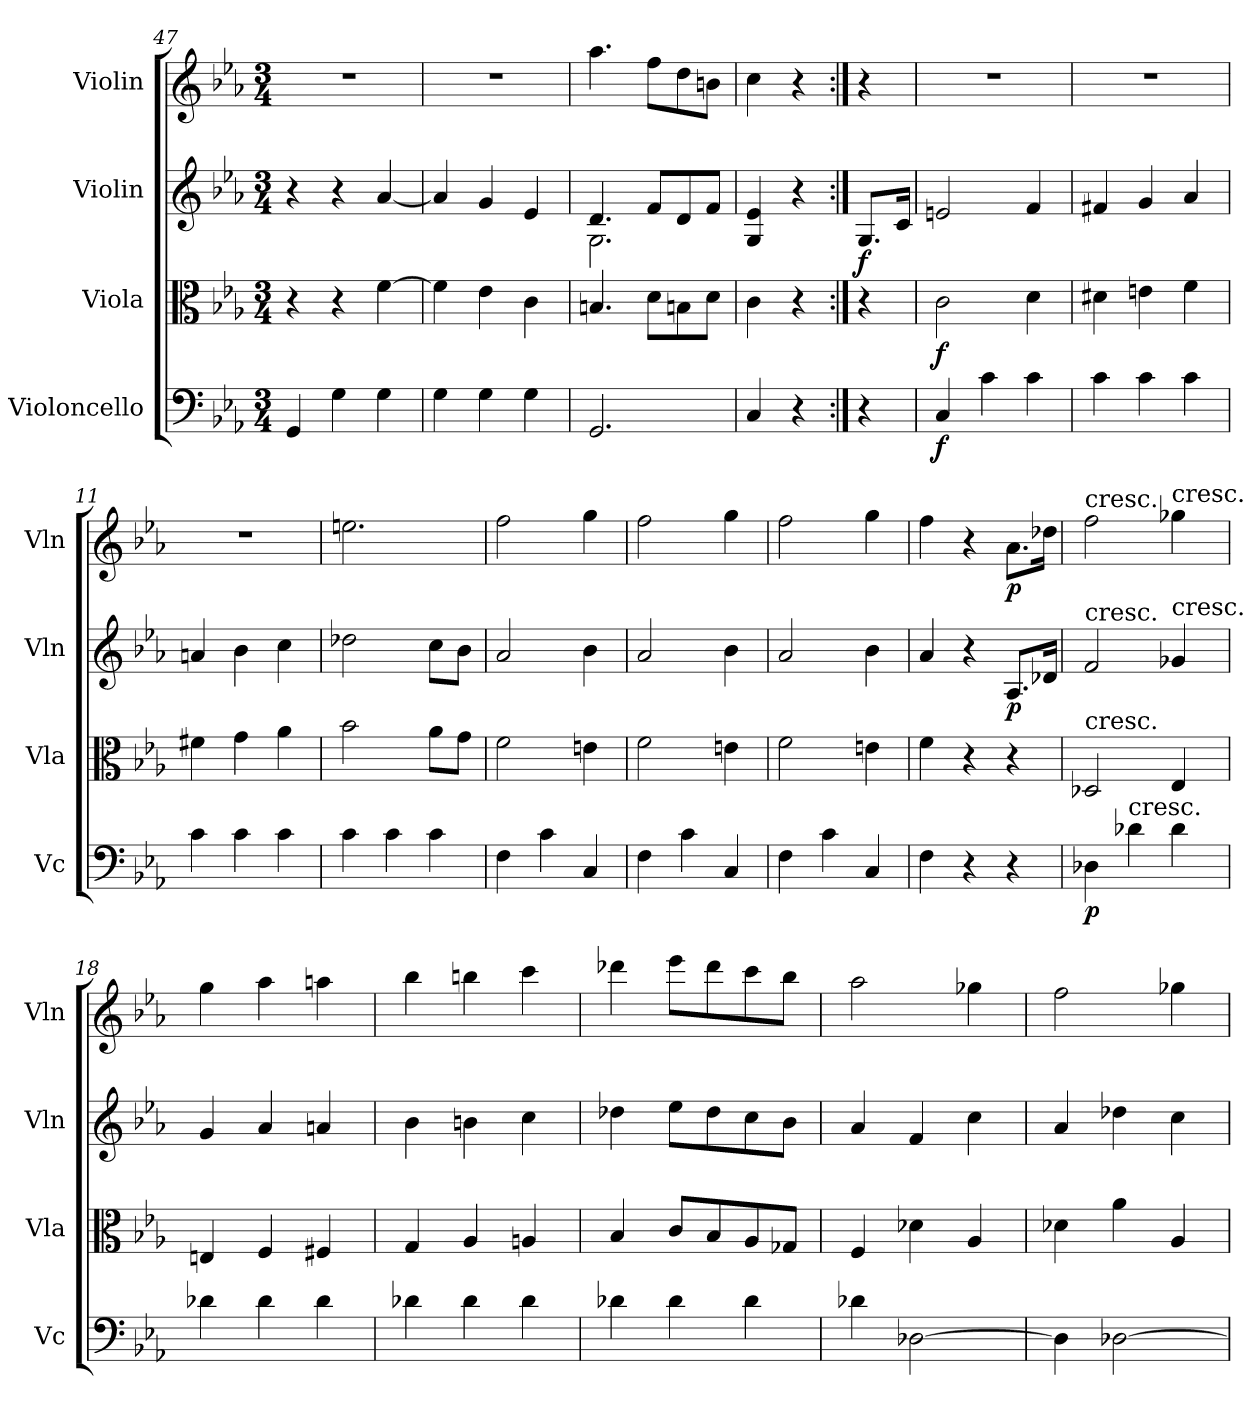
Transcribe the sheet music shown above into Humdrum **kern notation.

**kern	**dynam	**kern	**dynam	**kern	**dynam	**kern	**dynam
*part4	*part4	*part3	*part3	*part2	*part2	*part1	*part1
*staff4	*staff4	*staff3	*staff3	*staff2	*staff2	*staff1	*staff1
*I"Violoncello	*	*I"Viola	*	*I"Violin	*	*I"Violin	*
*I'Vc	*	*I'Vla	*	*I'Vln	*	*I'Vln	*
*clefF4	*	*clefC3	*	*clefG2	*	*clefG2	*
*k[b-e-a-]	*	*k[b-e-a-]	*	*k[b-e-a-]	*	*k[b-e-a-]	*
*c:	*	*c:	*	*c:	*	*c:	*
*M3/4	*	*M3/4	*	*M3/4	*	*M3/4	*
=47	=47	=47	=47	=47	=47	=47	=47
4GG/	.	4r	.	4r	.	2.r	.
4G\	.	4r	.	4r	.	.	.
4G\	.	[4f\	.	[4a-/	.	.	.
=48	=48	=48	=48	=48	=48	=48	=48
4G\	.	4f\]	.	4a-/]	.	2.r	.
4G\	.	4e-\	.	4g/	.	.	.
4G\	.	4c\	.	4e-/	.	.	.
=49	=49	=49	=49	=49	=49	=49	=49
*	*	*	*	*^	*	*	*
2.GG/	.	4.Bn/	.	4.d/	2.G\	.	4.aa-\	.
.	.	8d\L	.	8f/L	.	.	8ff\L	.
.	.	8Bn\	.	8d/	.	.	8dd\	.
.	.	8d\J	.	8f/J	.	.	8bn\J	.
*	*	*	*	*v	*v	*	*	*
=50	=50	=50	=50	=50	=50	=50	=50
4C/	.	4c\	.	4G/ 4e-/	.	4cc\	.
4r	.	4r	.	4r	.	4r	.
=51:|!	=51:|!	=51:|!	=51:|!	=51:|!	=51:|!	=51:|!	=51:|!
4r	.	4r	.	8.G/L	f	4r	.
.	.	.	.	16c/Jk	.	.	.
=9	=9	=9	=9	=9	=9	=9	=9
4C/	f	2c\	f	2en/	.	2.r	.
4c\	.	.	.	.	.	.	.
4c\	.	4d\	.	4f/	.	.	.
=10	=10	=10	=10	=10	=10	=10	=10
4c\	.	4d#X\	.	4f#X/	.	2.r	.
4c\	.	4en\	.	4g/	.	.	.
4c\	.	4f\	.	4a-/	.	.	.
=11	=11	=11	=11	=11	=11	=11	=11
4c\	.	4f#X\	.	4an/	.	2.r	.
4c\	.	4g\	.	4b-\	.	.	.
4c\	.	4a-\	.	4cc\	.	.	.
=12	=12	=12	=12	=12	=12	=12	=12
4c\	.	2b-\	.	2dd-X\	.	2.een\	.
4c\	.	.	.	.	.	.	.
4c\	.	8a-\L	.	8cc\L	.	.	.
.	.	8g\J	.	8b-\J	.	.	.
=13	=13	=13	=13	=13	=13	=13	=13
4F\	.	2f\	.	2a-/	.	2ff\	.
4c\	.	.	.	.	.	.	.
4C/	.	4en\	.	4b-\	.	4gg\	.
=14	=14	=14	=14	=14	=14	=14	=14
4F\	.	2f\	.	2a-/	.	2ff\	.
4c\	.	.	.	.	.	.	.
4C/	.	4en\	.	4b-\	.	4gg\	.
=15	=15	=15	=15	=15	=15	=15	=15
4F\	.	2f\	.	2a-/	.	2ff\	.
4c\	.	.	.	.	.	.	.
4C/	.	4en\	.	4b-\	.	4gg\	.
=16	=16	=16	=16	=16	=16	=16	=16
4F\	.	4f\	.	4a-/	.	4ff\	.
4r	.	4r	.	4r	.	4r	.
4r	.	4r	.	8.A-/L	p	8.a-\L	p
.	.	.	.	16d-X/Jk	.	16dd-X\Jk	.
=17	=17	=17	=17	=17	=17	=17	=17
!	!	!	!	!	!	!LO:TX:t=cresc.	!
!	!	!	!	!LO:TX:t=cresc.	!	!	!
!	!	!LO:TX:t=cresc.	!	!	!	!	!
4D-X\	p	2D-X/	.	2f/	.	2ff\	.
!LO:TX:t=cresc.	!	!	!	!	!	!	!
4d-X\	.	.	.	.	.	.	.
!	!	!	!	!	!	!LO:TX:t=cresc.	!
!	!	!	!	!LO:TX:t=cresc.	!	!	!
4d-\	.	4E-/	.	4g-X/	.	4gg-X\	.
=18	=18	=18	=18	=18	=18	=18	=18
4d-X\	.	4En/	.	4g/	.	4gg\	.
4d-\	.	4F/	.	4a-/	.	4aa-\	.
4d-\	.	4F#X/	.	4an/	.	4aan\	.
=19	=19	=19	=19	=19	=19	=19	=19
4d-X\	.	4G/	.	4b-\	.	4bb-\	.
4d-\	.	4A-/	.	4bn\	.	4bbn\	.
4d-\	.	4An/	.	4cc\	.	4ccc\	.
=20	=20	=20	=20	=20	=20	=20	=20
4d-X\	.	4B-/	.	4dd-X\	.	4ddd-X\	.
4d-\	.	8c/L	.	8ee-\L	.	8eee-\L	.
.	.	8B-/	.	8dd-\	.	8ddd-\	.
4d-\	.	8A-/	.	8cc\	.	8ccc\	.
.	.	8G-X/J	.	8b-\J	.	8bb-\J	.
=21	=21	=21	=21	=21	=21	=21	=21
4d-X\	.	4F/	.	4a-/	.	2aa-\	.
[2D-X\	.	4d-X\	.	4f/	.	.	.
.	.	4A-/	.	4cc\	.	4gg-X\	.
=22	=22	=22	=22	=22	=22	=22	=22
4D-\]	.	4d-X\	.	4a-/	.	2ff\	.
[2D-X\	.	4a-\	.	4dd-X\	.	.	.
.	.	4A-/	.	4cc\	.	4gg-X\	.
=	=	=	=	=	=	=	=
*-	*-	*-	*-	*-	*-	*-	*-
